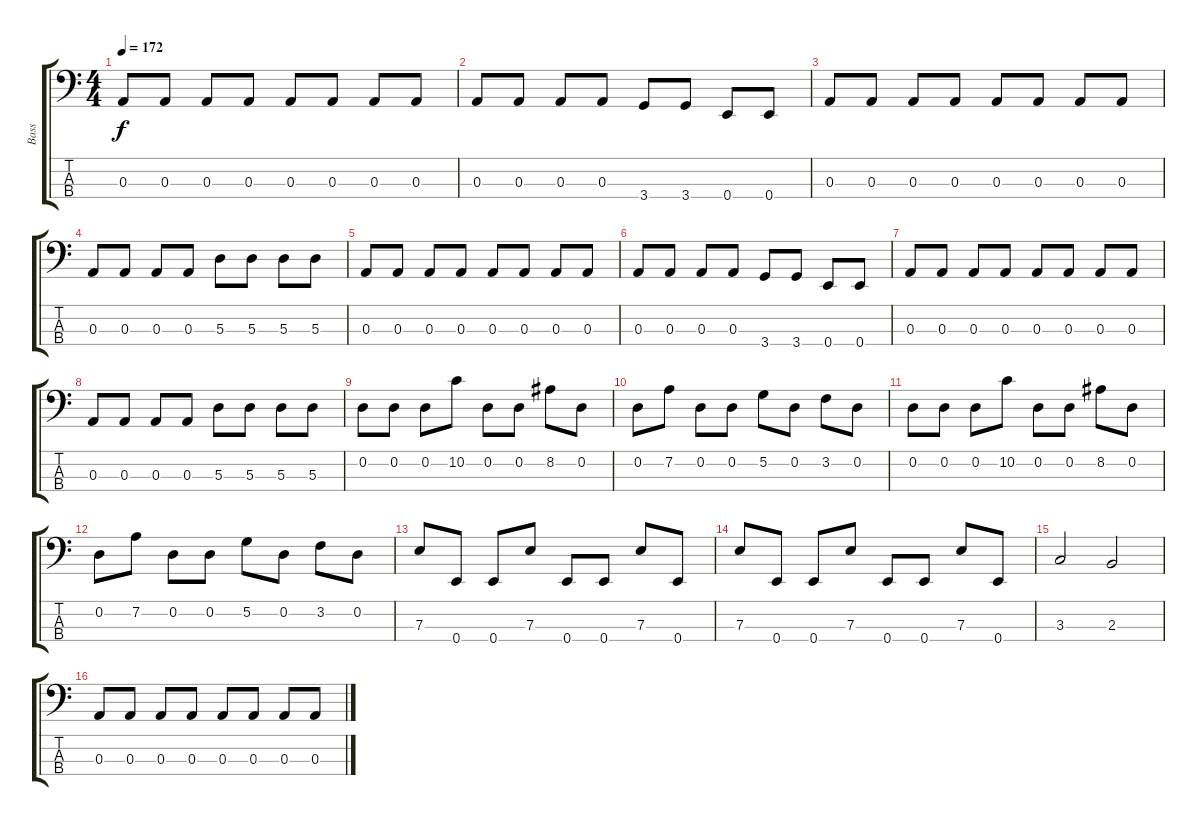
\track ("Bass" "Bass") {instrument electricbassfinger}
\staff {score tabs}
\tuning (G2 D2 A1 E1) {hide}
\ts (4 4)
\tempo 172
\clef f4
\ks c
0.3.8{dy f} 0.3.8 0.3.8 0.3.8 0.3.8 0.3.8 0.3.8 0.3.8 |
0.3.8 0.3.8 0.3.8 0.3.8 3.4.8 3.4.8 0.4.8 0.4.8 |
0.3.8 0.3.8 0.3.8 0.3.8 0.3.8 0.3.8 0.3.8 0.3.8 |
0.3.8 0.3.8 0.3.8 0.3.8 5.3.8 5.3.8 5.3.8 5.3.8 |
0.3.8 0.3.8 0.3.8 0.3.8 0.3.8 0.3.8 0.3.8 0.3.8 |
0.3.8 0.3.8 0.3.8 0.3.8 3.4.8 3.4.8 0.4.8 0.4.8 |
0.3.8 0.3.8 0.3.8 0.3.8 0.3.8 0.3.8 0.3.8 0.3.8 |
0.3.8 0.3.8 0.3.8 0.3.8 5.3.8 5.3.8 5.3.8 5.3.8 |
0.2.8 0.2.8 0.2.8 10.2.8 0.2.8 0.2.8 8.2.8 0.2.8 |
0.2.8 7.2.8 0.2.8 0.2.8 5.2.8 0.2.8 3.2.8 0.2.8 |
0.2.8 0.2.8 0.2.8 10.2.8 0.2.8 0.2.8 8.2.8 0.2.8 |
0.2.8 7.2.8 0.2.8 0.2.8 5.2.8 0.2.8 3.2.8 0.2.8 |
7.3.8 0.4.8 0.4.8 7.3.8 0.4.8 0.4.8 7.3.8 0.4.8 |
7.3.8 0.4.8 0.4.8 7.3.8 0.4.8 0.4.8 7.3.8 0.4.8 |
3.3.2 2.3.2 |
0.3.8 0.3.8 0.3.8 0.3.8 0.3.8 0.3.8 0.3.8 0.3.8
